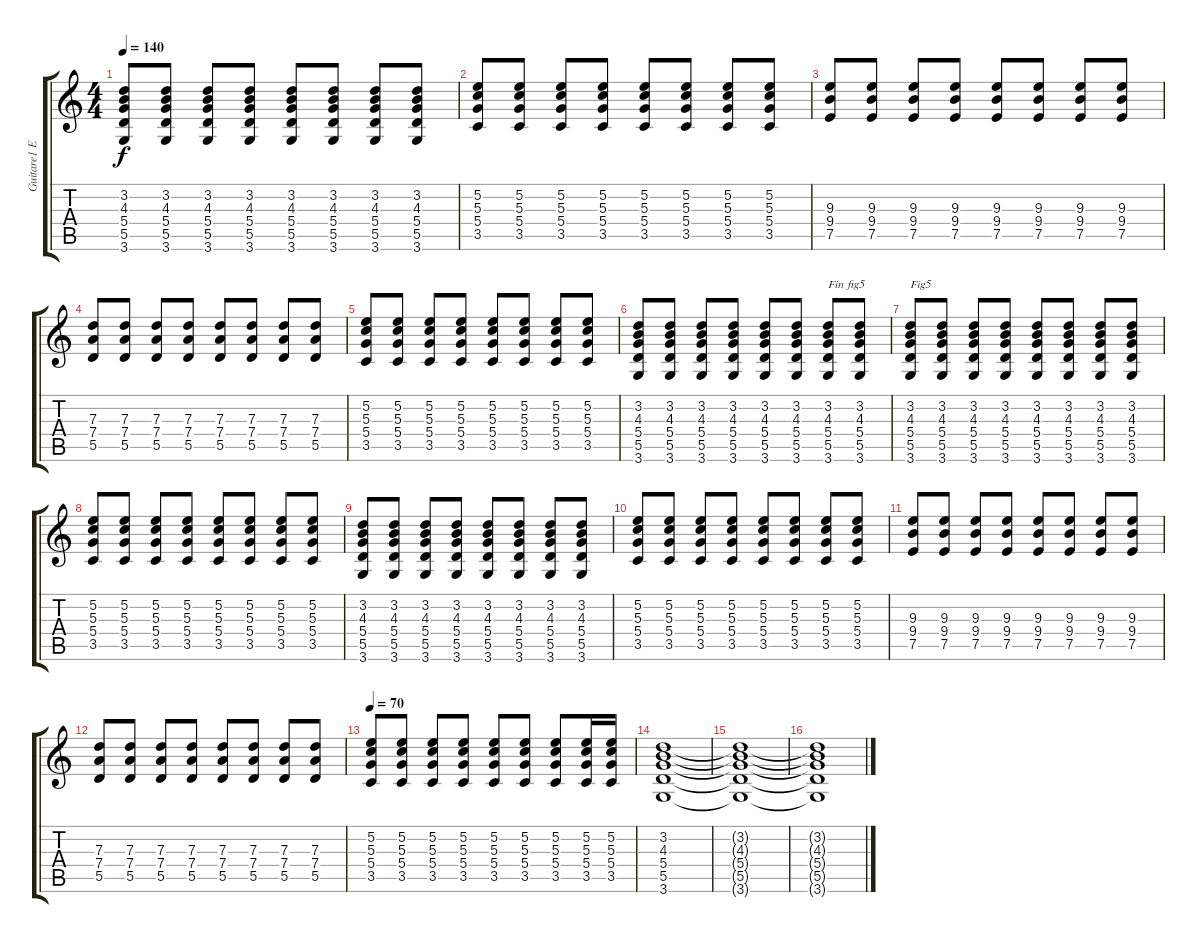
\track ("Guitare1 E" "Guitare1 E") {instrument overdrivenguitar}
\staff {score tabs}
\tuning (E4 B3 G3 D3 A2 E2) {hide}
\ts (4 4)
\tempo 140
\clef g2
\ks c
(3.2 4.3 5.4 5.5 3.6).8{dy f} (3.2 4.3 5.4 5.5 3.6).8 (3.2 4.3 5.4 5.5 3.6).8 (3.2 4.3 5.4 5.5 3.6).8 (3.2 4.3 5.4 5.5 3.6).8 (3.2 4.3 5.4 5.5 3.6).8 (3.2 4.3 5.4 5.5 3.6).8 (3.2 4.3 5.4 5.5 3.6).8 |
(5.2 5.3 5.4 3.5).8 (5.2 5.3 5.4 3.5).8 (5.2 5.3 5.4 3.5).8 (5.2 5.3 5.4 3.5).8 (5.2 5.3 5.4 3.5).8 (5.2 5.3 5.4 3.5).8 (5.2 5.3 5.4 3.5).8 (5.2 5.3 5.4 3.5).8 |
(9.3 9.4 7.5).8 (9.3 9.4 7.5).8 (9.3 9.4 7.5).8 (9.3 9.4 7.5).8 (9.3 9.4 7.5).8 (9.3 9.4 7.5).8 (9.3 9.4 7.5).8 (9.3 9.4 7.5).8 |
(7.3 7.4 5.5).8 (7.3 7.4 5.5).8 (7.3 7.4 5.5).8 (7.3 7.4 5.5).8 (7.3 7.4 5.5).8 (7.3 7.4 5.5).8 (7.3 7.4 5.5).8 (7.3 7.4 5.5).8 |
(5.2 5.3 5.4 3.5).8 (5.2 5.3 5.4 3.5).8 (5.2 5.3 5.4 3.5).8 (5.2 5.3 5.4 3.5).8 (5.2 5.3 5.4 3.5).8 (5.2 5.3 5.4 3.5).8 (5.2 5.3 5.4 3.5).8 (5.2 5.3 5.4 3.5).8 |
(3.2 4.3 5.4 5.5 3.6).8 (3.2 4.3 5.4 5.5 3.6).8 (3.2 4.3 5.4 5.5 3.6).8 (3.2 4.3 5.4 5.5 3.6).8 (3.2 4.3 5.4 5.5 3.6).8 (3.2 4.3 5.4 5.5 3.6).8 (3.2 4.3 5.4 5.5 3.6).8{txt "Fin fig5"} (3.2 4.3 5.4 5.5 3.6).8 |
(3.2 4.3 5.4 5.5 3.6).8{txt "Fig5 "} (3.2 4.3 5.4 5.5 3.6).8 (3.2 4.3 5.4 5.5 3.6).8 (3.2 4.3 5.4 5.5 3.6).8 (3.2 4.3 5.4 5.5 3.6).8 (3.2 4.3 5.4 5.5 3.6).8 (3.2 4.3 5.4 5.5 3.6).8 (3.2 4.3 5.4 5.5 3.6).8 |
(5.2 5.3 5.4 3.5).8 (5.2 5.3 5.4 3.5).8 (5.2 5.3 5.4 3.5).8 (5.2 5.3 5.4 3.5).8 (5.2 5.3 5.4 3.5).8 (5.2 5.3 5.4 3.5).8 (5.2 5.3 5.4 3.5).8 (5.2 5.3 5.4 3.5).8 |
(3.2 4.3 5.4 5.5 3.6).8 (3.2 4.3 5.4 5.5 3.6).8 (3.2 4.3 5.4 5.5 3.6).8 (3.2 4.3 5.4 5.5 3.6).8 (3.2 4.3 5.4 5.5 3.6).8 (3.2 4.3 5.4 5.5 3.6).8 (3.2 4.3 5.4 5.5 3.6).8 (3.2 4.3 5.4 5.5 3.6).8 |
(5.2 5.3 5.4 3.5).8 (5.2 5.3 5.4 3.5).8 (5.2 5.3 5.4 3.5).8 (5.2 5.3 5.4 3.5).8 (5.2 5.3 5.4 3.5).8 (5.2 5.3 5.4 3.5).8 (5.2 5.3 5.4 3.5).8 (5.2 5.3 5.4 3.5).8 |
(9.3 9.4 7.5).8 (9.3 9.4 7.5).8 (9.3 9.4 7.5).8 (9.3 9.4 7.5).8 (9.3 9.4 7.5).8 (9.3 9.4 7.5).8 (9.3 9.4 7.5).8 (9.3 9.4 7.5).8 |
(7.3 7.4 5.5).8 (7.3 7.4 5.5).8 (7.3 7.4 5.5).8 (7.3 7.4 5.5).8 (7.3 7.4 5.5).8 (7.3 7.4 5.5).8 (7.3 7.4 5.5).8 (7.3 7.4 5.5).8 |
\tempo 70
(5.2 5.3 5.4 3.5).8 (5.2 5.3 5.4 3.5).8 (5.2 5.3 5.4 3.5).8 (5.2 5.3 5.4 3.5).8 (5.2 5.3 5.4 3.5).8 (5.2 5.3 5.4 3.5).8 (5.2 5.3 5.4 3.5).8 (5.2 5.3 5.4 3.5).16 (5.2 5.3 5.4 3.5).16 |
(3.2 4.3 5.4 5.5 3.6).1 |
(3.2{t} 4.3{t} 5.4{t} 5.5{t} 3.6{t}).1{volume 0} |
(3.2{t} 4.3{t} 5.4{t} 5.5{t} 3.6{t}).1
